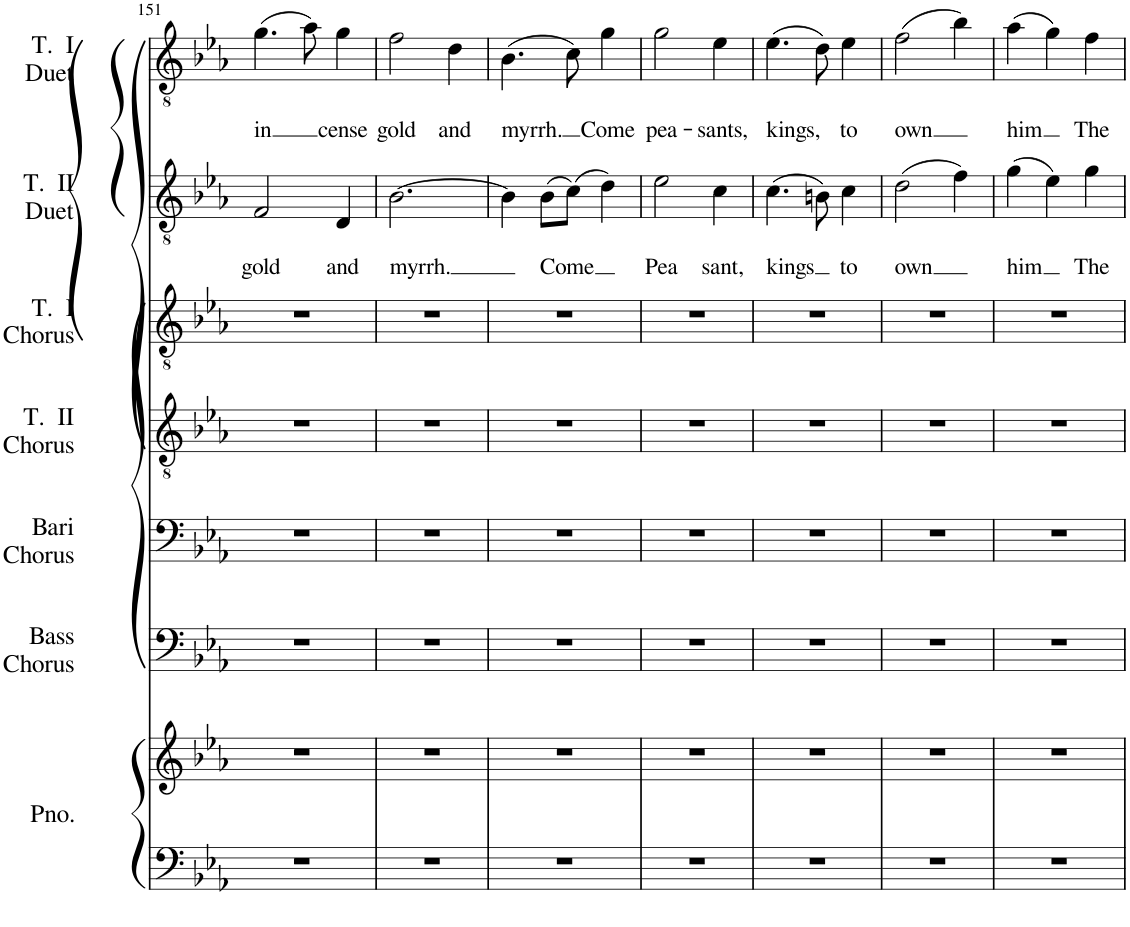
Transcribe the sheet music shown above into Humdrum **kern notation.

**kern	**kern	**kern	**kern	**kern	**kern	**kern	**text	**text	**kern	**text	**text
*part7	*part7	*part6	*part5	*part4	*part3	*part2	*part2	*part2	*part1	*part1	*part1
*staff8	*staff7	*staff6	*staff5	*staff4	*staff3	*staff2	*staff2	*staff2	*staff1	*staff1	*staff1
*I"Piano	*	*I"Bass Chorus	*I"Baritone Chorus	*I"Tenor II Chorus	*I"Tenor I Chorus	*I"Tenor II Duet	*	*	*I"Tenor I Duet	*	*
*I'Pno.	*	*I'Bass Chorus	*I'Bari Chorus	*I'T.  II Chorus	*I'T.  I Chorus	*I'T.  II Duet	*	*	*I'T.  I Duet	*	*
!!LO:PB:g=z
*clefF4	*clefG2	*clefF4	*clefF4	*clefGv2	*clefGv2	*clefGv2	*	*	*clefGv2	*	*
*k[b-e-a-]	*k[b-e-a-]	*k[b-e-a-]	*k[b-e-a-]	*k[b-e-a-]	*k[b-e-a-]	*k[b-e-a-]	*	*	*k[b-e-a-]	*	*
*M3/4	*M3/4	*M3/4	*M3/4	*M3/4	*M3/4	*M3/4	*	*	*M3/4	*	*
=151	=151	=151	=151	=151	=151	=151	=151	=151	=151	=151	=151
!	!	!	!	!	!	!	!	!LO:LY:b	!	!	!LO:LY:b
2.r	2.r	2.r	2.r	2.r	2.r	2F/	.	gold	(4.g\	.	in
.	.	.	.	.	.	.	.	.	8a-\)	.	.
!	!	!	!	!	!	!	!	!LO:LY:b	!	!	!LO:LY:b
.	.	.	.	.	.	4D/	.	and	4g\	.	cense
=152	=152	=152	=152	=152	=152	=152	=152	=152	=152	=152	=152
!	!	!	!	!	!	!	!	!LO:LY:b	!	!	!LO:LY:b
2.r	2.r	2.r	2.r	2.r	2.r	[2.B-\	.	myrrh.	2f\	.	gold
!	!	!	!	!	!	!	!	!	!	!	!LO:LY:b
.	.	.	.	.	.	.	.	.	4d\	.	and
=153	=153	=153	=153	=153	=153	=153	=153	=153	=153	=153	=153
!	!	!	!	!	!	!	!	!	!	!	!LO:LY:b
2.r	2.r	2.r	2.r	2.r	2.r	4B-\]	.	.	(4.B-\	.	myrrh.
!	!	!	!	!	!	!	!	!LO:LY:b	!	!	!
.	.	.	.	.	.	(8B-\L	.	Come	.	.	.
.	.	.	.	.	.	(8c\J)	.	.	8c\)	.	.
!	!	!	!	!	!	!	!	!	!	!	!LO:LY:b
.	.	.	.	.	.	4d\)	.	.	4g\	.	Come
=154	=154	=154	=154	=154	=154	=154	=154	=154	=154	=154	=154
!	!	!	!	!	!	!	!	!LO:LY:b	!	!	!LO:LY:b
2.r	2.r	2.r	2.r	2.r	2.r	2e-\	.	Pea	2g\	.	pea-
!	!	!	!	!	!	!	!	!LO:LY:b	!	!	!LO:LY:b
.	.	.	.	.	.	4c\	.	-sant,	4e-\	.	-sants,
=155	=155	=155	=155	=155	=155	=155	=155	=155	=155	=155	=155
!	!	!	!	!	!	!	!	!LO:LY:b	!	!	!LO:LY:b
2.r	2.r	2.r	2.r	2.r	2.r	(4.c\	.	kings	(4.e-\	.	kings,
.	.	.	.	.	.	8Bn\)	.	.	8d\)	.	.
!	!	!	!	!	!	!	!	!LO:LY:b	!	!	!LO:LY:b
.	.	.	.	.	.	4c\	.	to	4e-\	.	to
=156	=156	=156	=156	=156	=156	=156	=156	=156	=156	=156	=156
!	!	!	!	!	!	!	!	!LO:LY:b	!	!	!LO:LY:b
2.r	2.r	2.r	2.r	2.r	2.r	(2d\	.	own	(2f\	.	own
.	.	.	.	.	.	4f\)	.	.	4b-\)	.	.
=157	=157	=157	=157	=157	=157	=157	=157	=157	=157	=157	=157
!	!	!	!	!	!	!	!	!LO:LY:b	!	!	!LO:LY:b
2.r	2.r	2.r	2.r	2.r	2.r	(4g\	.	him	(4a-\	.	him
.	.	.	.	.	.	4e-\)	.	.	4g\)	.	.
!	!	!	!	!	!	!	!	!LO:LY:b	!	!	!LO:LY:b
.	.	.	.	.	.	4g\	.	The	4f\	.	The
=	=	=	=	=	=	=	=	=	=	=	=
*-	*-	*-	*-	*-	*-	*-	*-	*-	*-	*-	*-
